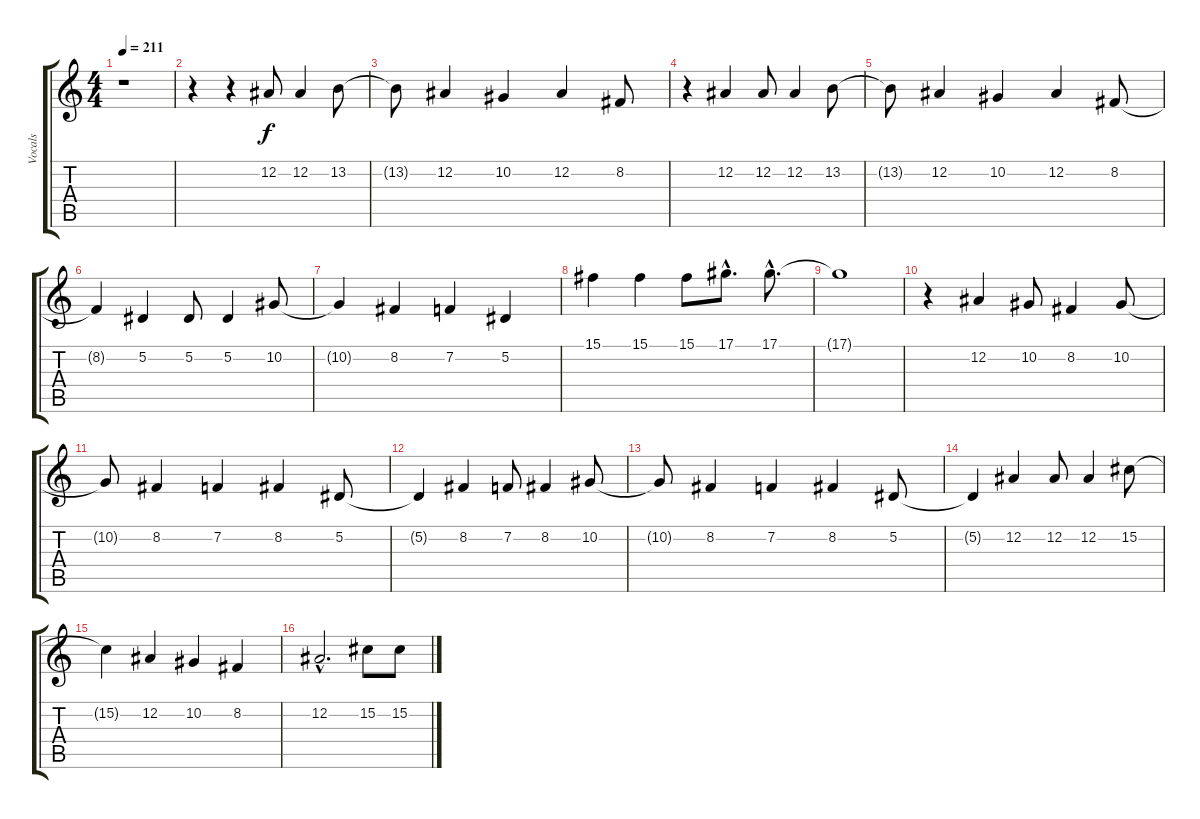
\track ("Vocals" "Vocals") {instrument lead2sawtooth}
\staff {score tabs}
\tuning (Eb4 Bb3 Gb3 Db3 Ab2 Eb2) {hide}
\ts (4 4)
\tempo 211
\clef g2
\ks c
r.1{dy f} |
r.4 r.4 12.2.8 12.2.4 13.2.8 |
13.2{t}.8 12.2.4 10.2.4 12.2.4 8.2.8 |
r.4 12.2.4 12.2.8 12.2.4 13.2.8 |
13.2{t}.8 12.2.4 10.2.4 12.2.4 8.2.8 |
8.2{t}.4 5.2.4 5.2.8 5.2.4 10.2.8 |
10.2{t}.4 8.2.4 7.2.4 5.2.4 |
15.1.4 15.1.4 15.1.8 17.1{hac}.8{d} 17.1{hac}.8{d} |
17.1{t}.1 |
r.4 12.2.4 10.2.8 8.2.4 10.2.8 |
10.2{t}.8 8.2.4 7.2.4 8.2.4 5.2.8 |
5.2{t}.4 8.2.4 7.2.8 8.2.4 10.2.8 |
10.2{t}.8 8.2.4 7.2.4 8.2.4 5.2.8 |
5.2{t}.4 12.2.4 12.2.8 12.2.4 15.2.8 |
15.2{t}.4 12.2.4 10.2.4 8.2.4 |
12.2{hac}.2{d} 15.2.8 15.2.8
